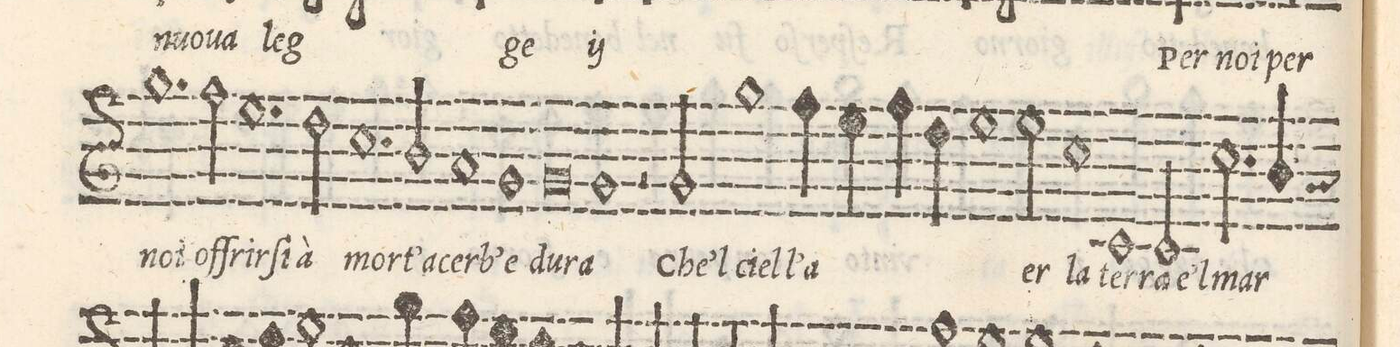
**kern	**text
*I"CANTO	*
*clefG2	*
*k[]	*
*met(C)	*
*M2/1	*
1.gg	noi
=15-	=15-
2ff\	of-
1.ee	-fri-
=16-	=16-
2dd\	-ſi_à
1.cc	mor-
=17-	=17-
2b/	-t'_a-
1a	cer-
=18-	=18-
1g	-b'_e
0g	du-
=19-	=19-
1g	-ra
=20-	=20-
2r	.
2g/	Che'l
1gg	ciel
=21-	=21-
4ff\	l'a-
4ee\	.
4ff\	.
4dd\	.
1ee	.
=22-	=22-
2ee\	-er
1cc\	la
1c/	ter-
=23-	=23-
2c/	-ra_e'l
2.cc\	mar
4b/	.
=24-	=24-
*-	*-
